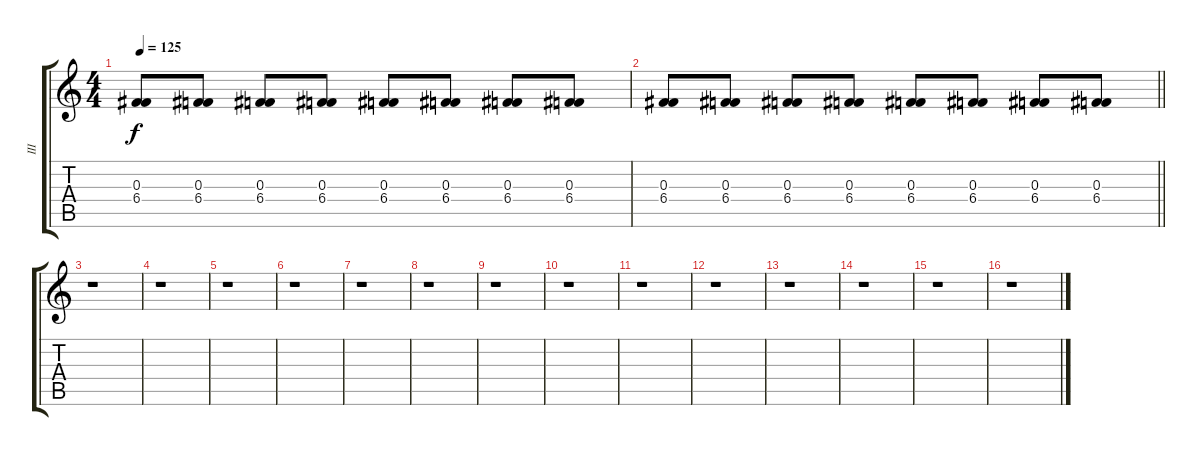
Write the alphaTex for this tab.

\track ("III" "III") {instrument distortionguitar}
\staff {score tabs}
\tuning (D4 A3 F3 C3 G2 D2) {hide}
\ts (4 4)
\tempo 125
\clef g2
\ks c
(0.3 6.4).8{dy f} (0.3 6.4).8 (0.3 6.4).8 (0.3 6.4).8 (0.3 6.4).8 (0.3 6.4).8 (0.3 6.4).8 (0.3 6.4).8 |
\barLineRight lightlight
(0.3 6.4).8 (0.3 6.4).8 (0.3 6.4).8 (0.3 6.4).8 (0.3 6.4).8 (0.3 6.4).8 (0.3 6.4).8 (0.3 6.4).8 |
\section ("" "")
r.1 |
r.1 |
r.1 |
r.1 |
r.1 |
r.1 |
r.1 |
r.1 |
r.1 |
r.1 |
r.1 |
r.1 |
r.1 |
r.1
